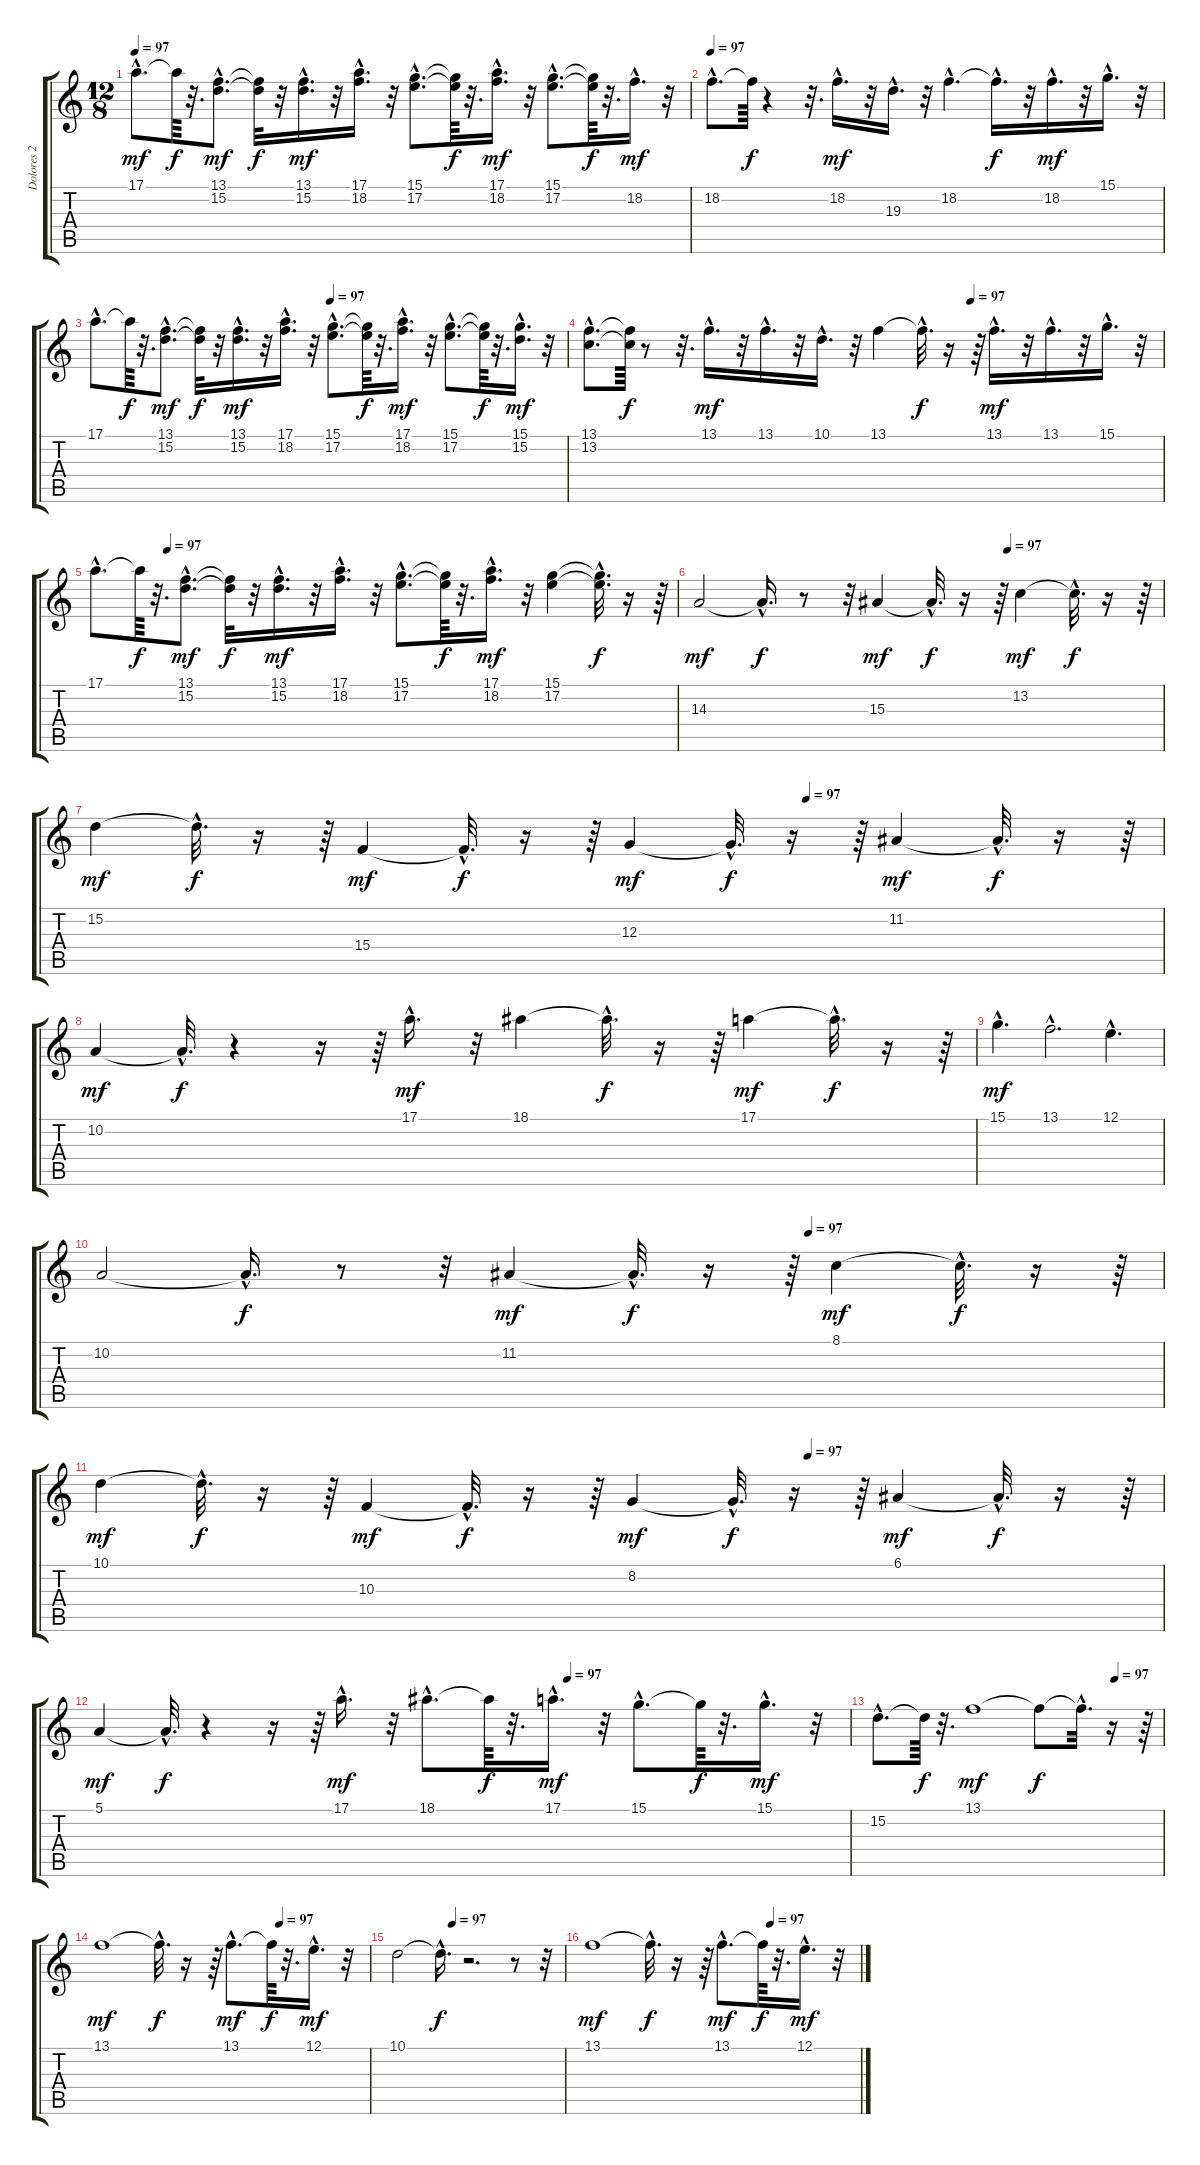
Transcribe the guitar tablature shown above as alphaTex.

\track ("Dolores 2" "Dolores 2") {instrument pad3polysynth}
\staff {score tabs}
\tuning (E4 B3 G3 D3 A2 E2) {hide}
\ts (12 8)
\tempo 97
\clef g2
\ks c
17.1{hac}.8{d dy mf} 17.1{t}.64{dy f} r.32{d} (13.1{hac} 15.2{hac}).8{d dy mf} (13.1{t} 15.2{t}).32{dy f} r.32 (13.1{hac} 15.2{hac}).16{d dy mf} r.32 (17.1{hac} 18.2{hac}).16{d} r.32 (15.1{hac} 17.2{hac}).8{d} (15.1{t} 17.2{t}).64{dy f} r.32{d} (17.1{hac} 18.2{hac}).16{d dy mf} r.32 (15.1{hac} 17.2{hac}).8{d} (15.1{t} 17.2{t}).64{dy f} r.32{d} 18.2{hac}.16{d dy mf} r.32 |
\tempo 97
18.2{hac}.8{d} 18.2{t}.64{dy f} r.4 r.32{d} 18.2{hac}.16{d dy mf} r.32 19.3{hac}.16{d} r.32 18.2{hac}.4{d} 18.2{hac t}.16{d dy f} r.32 18.2{hac}.16{d dy mf} r.32 15.1{hac}.16{d} r.32 |
\tempo (97 0.5)
17.1{hac}.8{d} 17.1{t}.64{dy f} r.32{d} (13.1{hac} 15.2{hac}).8{d dy mf} (13.1{t} 15.2{t}).32{dy f} r.32 (13.1{hac} 15.2{hac}).16{d dy mf} r.32 (17.1{hac} 18.2{hac}).16{d} r.32 (15.1{hac} 17.2{hac}).8{d} (15.1{t} 17.2{t}).64{dy f} r.32{d} (17.1{hac} 18.2{hac}).16{d dy mf} r.32 (15.1{hac} 17.2{hac}).8{d} (15.1{t} 17.2{t}).64{dy f} r.32{d} (15.1{hac} 15.2{hac}).16{d dy mf} r.32 |
\tempo (97 0.6666666666666666)
(13.1{hac} 13.2{hac}).8{d} (13.1{t} 13.2{t}).64{dy f} r.8 r.32{d} 13.1{hac}.16{d dy mf} r.32 13.1{hac}.16{d} r.32 10.1{hac}.16{d} r.32 13.1.4 13.1{hac t}.32{d dy f} r.16 r.64 13.1{hac}.16{d dy mf} r.32 13.1{hac}.16{d} r.32 15.1{hac}.16{d} r.32 |
\tempo (97 0.125)
17.1{hac}.8{d} 17.1{t}.64{dy f} r.32{d} (13.1{hac} 15.2{hac}).8{d dy mf} (13.1{t} 15.2{t}).32{dy f} r.32 (13.1{hac} 15.2{hac}).16{d dy mf} r.32 (17.1{hac} 18.2{hac}).16{d} r.32 (15.1{hac} 17.2{hac}).8{d} (15.1{t} 17.2{t}).64{dy f} r.32{d} (17.1{hac} 18.2{hac}).16{d dy mf} r.32 (15.1 17.2).4 (15.1{hac t} 17.2{hac t}).32{d dy f} r.16 r.64 |
\tempo (97 0.6666666666666666)
14.3.2{dy mf} 14.3{hac t}.16{d dy f} r.8 r.32 15.3.4{dy mf} 15.3{hac t}.32{d dy f} r.16 r.64 13.2.4{dy mf} 13.2{hac t}.32{d dy f} r.16 r.64 |
\tempo (97 0.6666666666666666)
15.2.4{dy mf} 15.2{hac t}.32{d dy f} r.16 r.64 15.4.4{dy mf} 15.4{hac t}.32{d dy f} r.16 r.64 12.3.4{dy mf} 12.3{hac t}.32{d dy f} r.16 r.64 11.2.4{dy mf} 11.2{hac t}.32{d dy f} r.16 r.64 |
10.2.4{dy mf} 10.2{hac t}.32{d dy f} r.4 r.16 r.64 17.1{hac}.16{d dy mf} r.32 18.1.4 18.1{hac t}.32{d dy f} r.16 r.64 17.1.4{dy mf} 17.1{hac t}.32{d dy f} r.16 r.64 |
15.1{hac}.4{d dy mf} 13.1{hac}.2{d} 12.1{hac}.4{d} |
\tempo (97 0.6666666666666666)
10.2.2 10.2{hac t}.16{d dy f} r.8 r.32 11.2.4{dy mf} 11.2{hac t}.32{d dy f} r.16 r.64 8.1.4{dy mf} 8.1{hac t}.32{d dy f} r.16 r.64 |
\tempo (97 0.6666666666666666)
10.1.4{dy mf} 10.1{hac t}.32{d dy f} r.16 r.64 10.3.4{dy mf} 10.3{hac t}.32{d dy f} r.16 r.64 8.2.4{dy mf} 8.2{hac t}.32{d dy f} r.16 r.64 6.1.4{dy mf} 6.1{hac t}.32{d dy f} r.16 r.64 |
\tempo (97 0.625)
5.1.4{dy mf} 5.1{hac t}.32{d dy f} r.4 r.16 r.64 17.1{hac}.16{d dy mf} r.32 18.1{hac}.8{d} 18.1{t}.64{dy f} r.32{d} 17.1{hac}.16{d dy mf} r.32 15.1{hac}.8{d} 15.1{t}.64{dy f} r.32{d} 15.1{hac}.16{d dy mf} r.32 |
\tempo (97 0.8333333333333334)
15.2{hac}.8{d} 15.2{t}.64{dy f} r.32{d} 13.1.1{dy mf} 13.1{t}.8{dy f} 13.1{hac t}.32{d} r.16 r.64 |
\tempo (97 0.6666666666666666)
13.1.1{dy mf} 13.1{hac t}.32{d dy f} r.16 r.64 13.1{hac}.8{d dy mf} 13.1{t}.64{dy f} r.32{d} 12.1{hac}.16{d dy mf} r.32 |
\tempo (97 0.3333333333333333)
10.1.2 10.1{hac t}.16{d dy f} r.2{d} r.8 r.32 |
\tempo (97 0.6666666666666666)
13.1.1{dy mf} 13.1{hac t}.32{d dy f} r.16 r.64 13.1{hac}.8{d dy mf} 13.1{t}.64{dy f} r.32{d} 12.1{hac}.16{d dy mf} r.32
